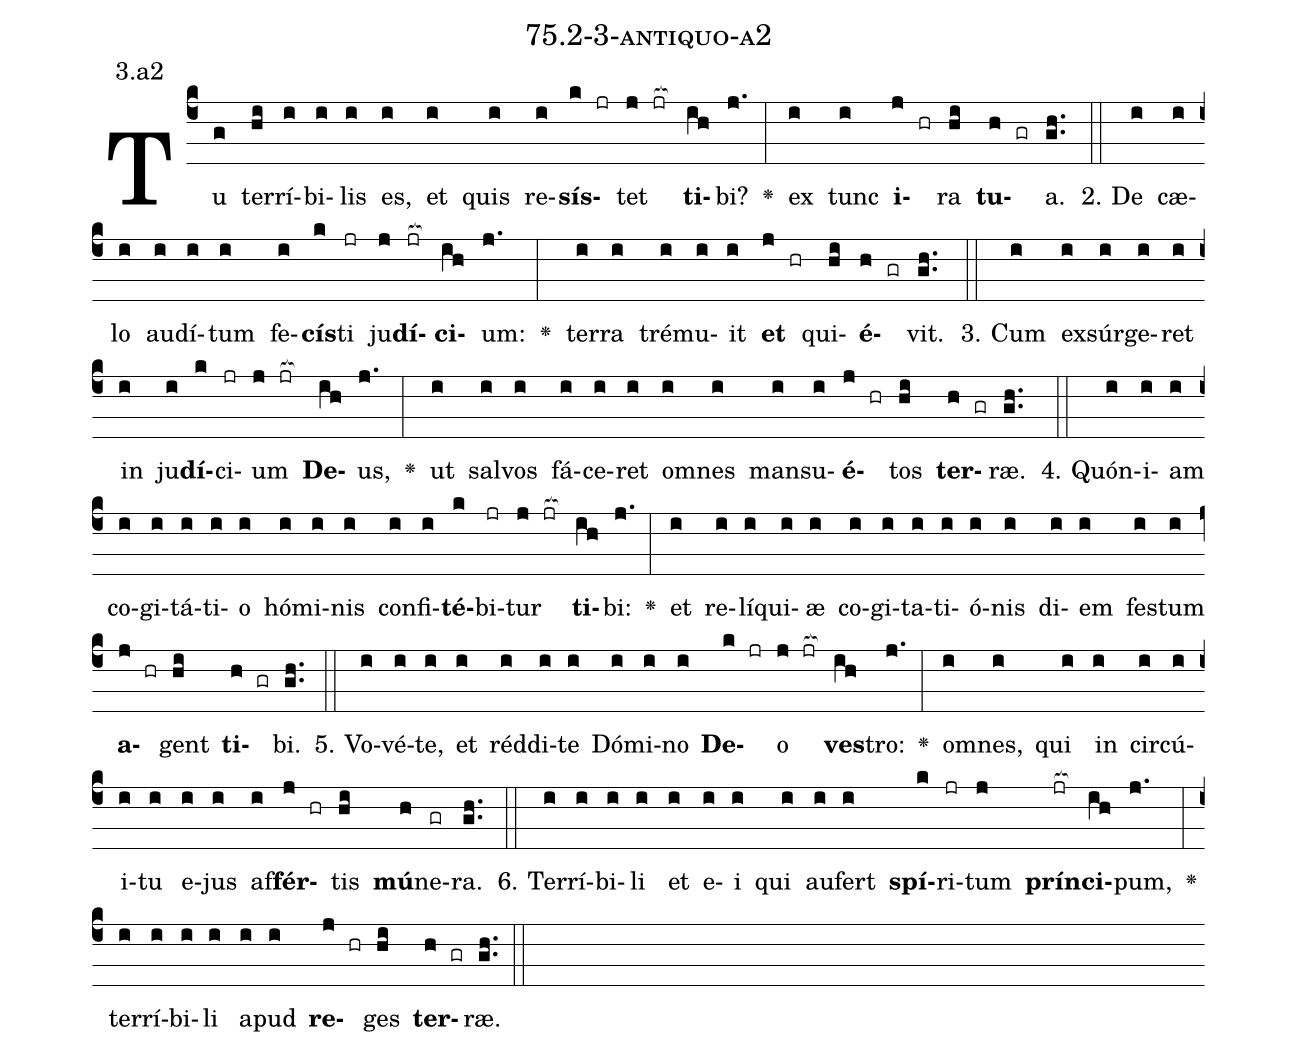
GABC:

name: 75.2-3-antiquo-a2;
annotation: 3.a2;
%%
(c4)Tu(g) ter(hi)rí(i)bi(i)lis(i) es,(i) et(i) quis(i) re(i)<b>sís</b>(k jr)tet(j jr[ocb:1{]) <b>ti</b>(ih[ocb:0}])bi?(j.) <v>\greheightstar</v>(:) ex(i) tunc(i) <b>i</b>(j hr)ra(hi) <b>tu</b>(h gr)a.(gh..) (::)
2. De(i) cæ(i)lo(i) au(i)dí(i)tum(i) fe(i)<b>cís</b>(k)ti(jr) ju(j)<b>dí</b>(jr[ocb:1{])<b>ci</b>(ih[ocb:0}])um:(j.) <v>\greheightstar</v>(:) ter(i)ra(i) tré(i)mu(i)it(i) <b>et</b>(j hr) qui(hi)<b>é</b>(h gr)vit.(gh..) (::)
3. Cum(i) ex(i)súr(i)ge(i)ret(i) in(i) ju(i)<b>dí</b>(k)ci(jr)um(j jr[ocb:1{]) <b>De</b>(ih[ocb:0}])us,(j.) <v>\greheightstar</v>(:) ut(i) sal(i)vos(i) fá(i)ce(i)ret(i) om(i)nes(i) man(i)su(i)<b>é</b>(j hr)tos(hi) <b>ter</b>(h gr)ræ.(gh..) (::)
4. Quón(i)i(i)am(i) co(i)gi(i)tá(i)ti(i)o(i) hó(i)mi(i)nis(i) con(i)fi(i)<b>té</b>(k)bi(jr)tur(j jr[ocb:1{]) <b>ti</b>(ih[ocb:0}])bi:(j.) <v>\greheightstar</v>(:) et(i) re(i)lí(i)qui(i)æ(i) co(i)gi(i)ta(i)ti(i)ó(i)nis(i) di(i)em(i) fes(i)tum(i) <b>a</b>(j hr)gent(hi) <b>ti</b>(h gr)bi.(gh..) (::)
5. Vo(i)vé(i)te,(i) et(i) réd(i)di(i)te(i) Dó(i)mi(i)no(i) <b>De</b>(k jr)o(j jr[ocb:1{]) <b>ves</b>(ih[ocb:0}])tro:(j.) <v>\greheightstar</v>(:) om(i)nes,(i) qui(i) in(i) cir(i)cú(i)i(i)tu(i) e(i)jus(i) af(i)<b>fér</b>(j hr)tis(hi) <b>mú</b>(h)ne(gr)ra.(gh..) (::)
6. Ter(i)rí(i)bi(i)li(i) et(i) e(i)i(i) qui(i) au(i)fert(i) <b>spí</b>(k)ri(jr)tum(j) <b>prín</b>(jr[ocb:1{])<b>ci</b>(ih[ocb:0}])pum,(j.) <v>\greheightstar</v>(:) ter(i)rí(i)bi(i)li(i) a(i)pud(i) <b>re</b>(j hr)ges(hi) <b>ter</b>(h gr)ræ.(gh..) (::)
